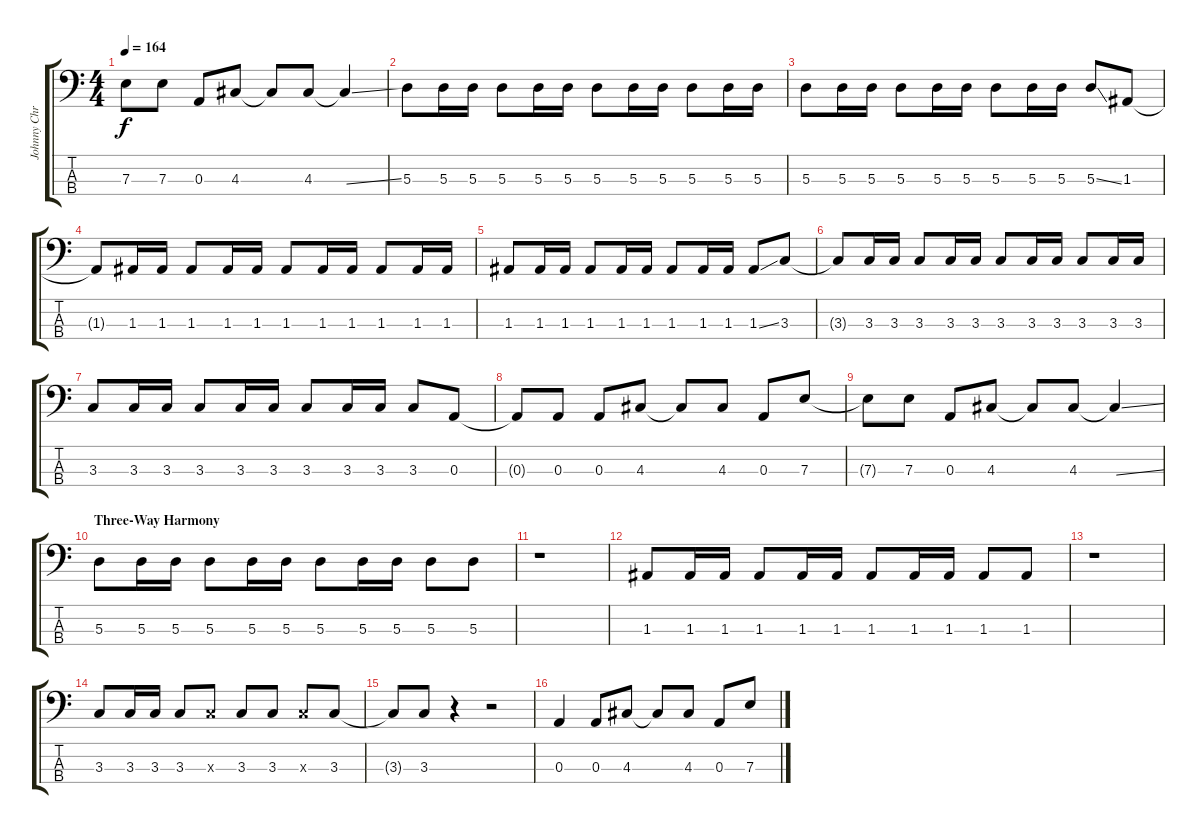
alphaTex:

\track ("Johnny Christ (Bass)" "Johnny Chr") {instrument electricbasspick}
\staff {score tabs}
\tuning (G2 D2 A1 D1) {hide}
\ts (4 4)
\tempo 164
\clef f4
\ks c
7.3{t}.8{dy f} 7.3.8 0.3.8 4.3.8 4.3{t}.8 4.3.8 4.3{ss t}.4 |
5.3.8 5.3.16 5.3.16 5.3.8 5.3.16 5.3.16 5.3.8 5.3.16 5.3.16 5.3.8 5.3.16 5.3.16 |
5.3.8 5.3.16 5.3.16 5.3.8 5.3.16 5.3.16 5.3.8 5.3.16 5.3.16 5.3{ss}.8 1.3.8 |
1.3{t}.8 1.3.16 1.3.16 1.3.8 1.3.16 1.3.16 1.3.8 1.3.16 1.3.16 1.3.8 1.3.16 1.3.16 |
1.3.8 1.3.16 1.3.16 1.3.8 1.3.16 1.3.16 1.3.8 1.3.16 1.3.16 1.3{ss}.8 3.3.8 |
3.3{t}.8 3.3.16 3.3.16 3.3.8 3.3.16 3.3.16 3.3.8 3.3.16 3.3.16 3.3.8 3.3.16 3.3.16 |
3.3.8 3.3.16 3.3.16 3.3.8 3.3.16 3.3.16 3.3.8 3.3.16 3.3.16 3.3.8 0.3.8 |
0.3{t}.8 0.3.8 0.3.8 4.3.8 4.3{t}.8 4.3.8 0.3.8 7.3.8 |
7.3{t}.8 7.3.8 0.3.8 4.3.8 4.3{t}.8 4.3.8 4.3{ss t}.4 |
\section ("" "Three-Way Harmony")
5.3.8 5.3.16 5.3.16 5.3.8 5.3.16 5.3.16 5.3.8 5.3.16 5.3.16 5.3.8 5.3.8 |
r.1 |
1.3.8 1.3.16 1.3.16 1.3.8 1.3.16 1.3.16 1.3.8 1.3.16 1.3.16 1.3.8 1.3.8 |
r.1 |
3.3.8 3.3.16 3.3.16 3.3.8 3.3{x}.8 3.3.8 3.3.8 3.3{x}.8 3.3.8 |
3.3{t}.8 3.3.8 r.4 r.2 |
0.3.4 0.3.8 4.3.8 4.3{t}.8 4.3.8 0.3.8 7.3.8
